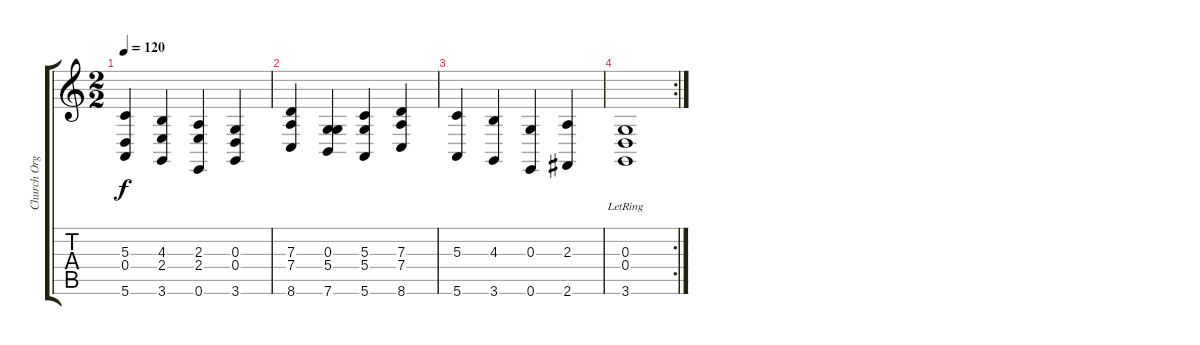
\track ("Church Organ" "Church Org") {instrument churchorgan}
\staff {score tabs}
\tuning (E4 B3 G3 D3 A2 E2) {hide}
\ts (2 2)
\tempo 120
\clef g2
\ks c
(5.3 0.4 5.6).4{dy f} (4.3 2.4 3.6).4 (2.3 2.4 0.6).4 (0.3 0.4 3.6).4 |
(7.3 7.4 8.6).4 (0.3 5.4 7.6).4 (5.3 5.4 5.6).4 (7.3 7.4 8.6).4 |
(5.3 5.6).4 (4.3 3.6).4 (0.3 0.6).4 (2.3 2.6).4 |
\rc 2
(0.3{lr} 0.4{lr} 3.6{lr}).1
